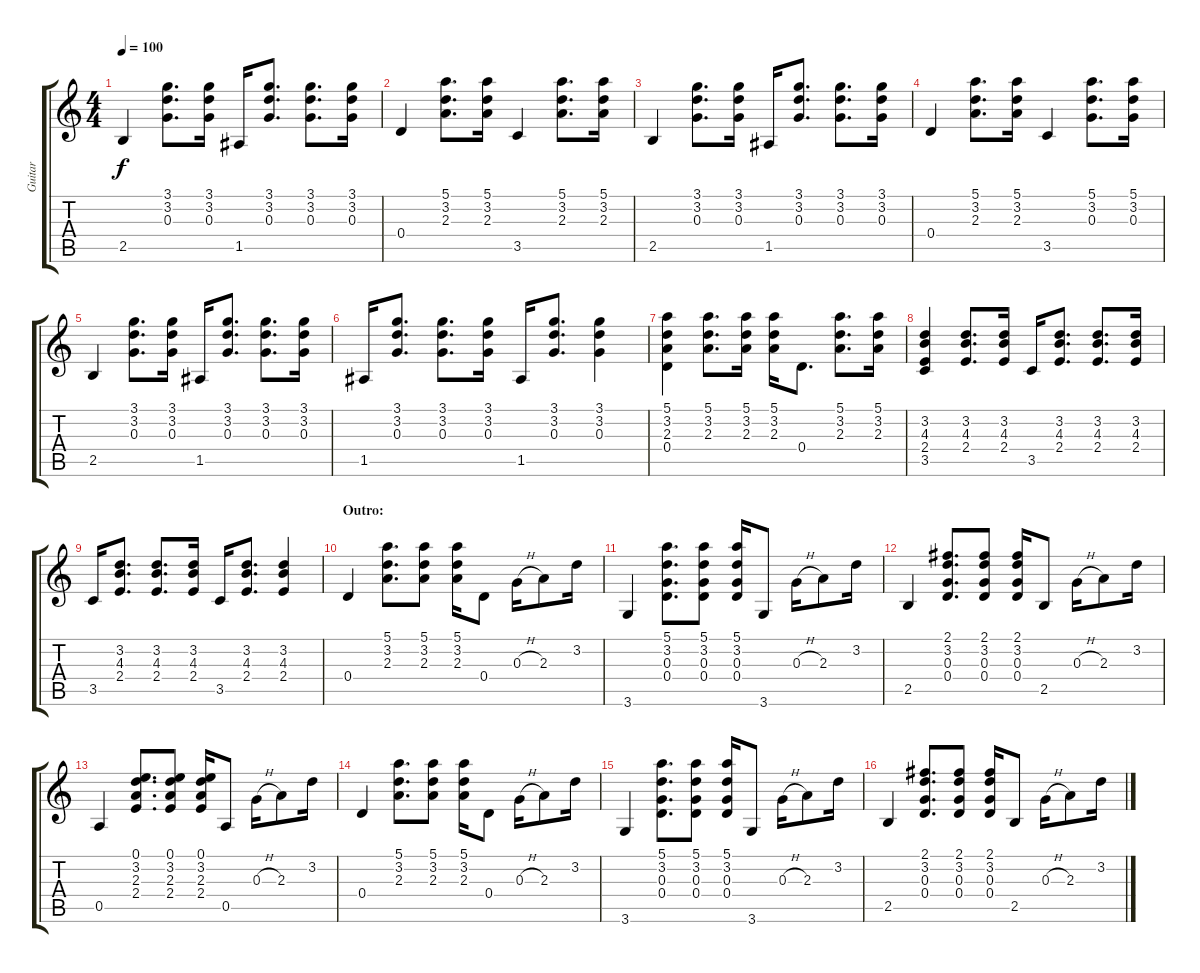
\track ("Guitar" "Guitar") {instrument acousticguitarnylon}
\staff {score tabs}
\tuning (E4 B3 G3 D3 A2 E2) {hide}
\ts (4 4)
\tempo 100
\clef g2
\ks c
2.5.4{dy f} (3.1 3.2 0.3).8{d} (3.1 3.2 0.3).16 1.5.16 (3.1 3.2 0.3).8{d} (3.1 3.2 0.3).8{d} (3.1 3.2 0.3).16 |
0.4.4 (5.1 3.2 2.3).8{d} (5.1 3.2 2.3).16 3.5.4 (5.1 3.2 2.3).8{d} (5.1 3.2 2.3).16 |
2.5.4 (3.1 3.2 0.3).8{d} (3.1 3.2 0.3).16 1.5.16 (3.1 3.2 0.3).8{d} (3.1 3.2 0.3).8{d} (3.1 3.2 0.3).16 |
0.4.4 (5.1 3.2 2.3).8{d} (5.1 3.2 2.3).16 3.5.4 (5.1 3.2 0.3).8{d} (5.1 3.2 0.3).16 |
2.5.4 (3.1 3.2 0.3).8{d} (3.1 3.2 0.3).16 1.5.16 (3.1 3.2 0.3).8{d} (3.1 3.2 0.3).8{d} (3.1 3.2 0.3).16 |
1.5.16 (3.1 3.2 0.3).8{d} (3.1 3.2 0.3).8{d} (3.1 3.2 0.3).16 1.5.16 (3.1 3.2 0.3).8{d} (3.1 3.2 0.3).4 |
(5.1 3.2 2.3 0.4).4 (5.1 3.2 2.3).8{d} (5.1 3.2 2.3).16 (5.1 3.2 2.3).16 0.4.8{d} (5.1 3.2 2.3).8{d} (5.1 3.2 2.3).16 |
(3.2 4.3 2.4 3.5).4 (3.2 4.3 2.4).8{d} (3.2 4.3 2.4).16 3.5.16 (3.2 4.3 2.4).8{d} (3.2 4.3 2.4).8{d} (3.2 4.3 2.4).16 |
3.5.16 (3.2 4.3 2.4).8{d} (3.2 4.3 2.4).8{d} (3.2 4.3 2.4).16 3.5.16 (3.2 4.3 2.4).8{d} (3.2 4.3 2.4).4 |
\section ("" "Outro:")
0.4.4 (5.1 3.2 2.3).8{d} (5.1 3.2 2.3).8 (5.1 3.2 2.3).16 0.4.8 0.3{h}.16 2.3.8 3.2.16 |
3.6.4 (5.1 3.2 0.3 0.4).8{d} (5.1 3.2 0.3 0.4).8 (5.1 3.2 0.3 0.4).16 3.6.8 0.3{h}.16 2.3.8 3.2.16 |
2.5.4 (2.1 3.2 0.3 0.4).8{d} (2.1 3.2 0.3 0.4).8 (2.1 3.2 0.3 0.4).16 2.5.8 0.3{h}.16 2.3.8 3.2.16 |
0.5.4 (0.1 3.2 2.3 2.4).8{d} (0.1 3.2 2.3 2.4).8 (0.1 3.2 2.3 2.4).16 0.5.8 0.3{h}.16 2.3.8 3.2.16 |
0.4.4 (5.1 3.2 2.3).8{d} (5.1 3.2 2.3).8 (5.1 3.2 2.3).16 0.4.8 0.3{h}.16 2.3.8 3.2.16 |
3.6.4 (5.1 3.2 0.3 0.4).8{d} (5.1 3.2 0.3 0.4).8 (5.1 3.2 0.3 0.4).16 3.6.8 0.3{h}.16 2.3.8 3.2.16 |
2.5.4 (2.1 3.2 0.3 0.4).8{d} (2.1 3.2 0.3 0.4).8 (2.1 3.2 0.3 0.4).16 2.5.8 0.3{h}.16 2.3.8 3.2.16
